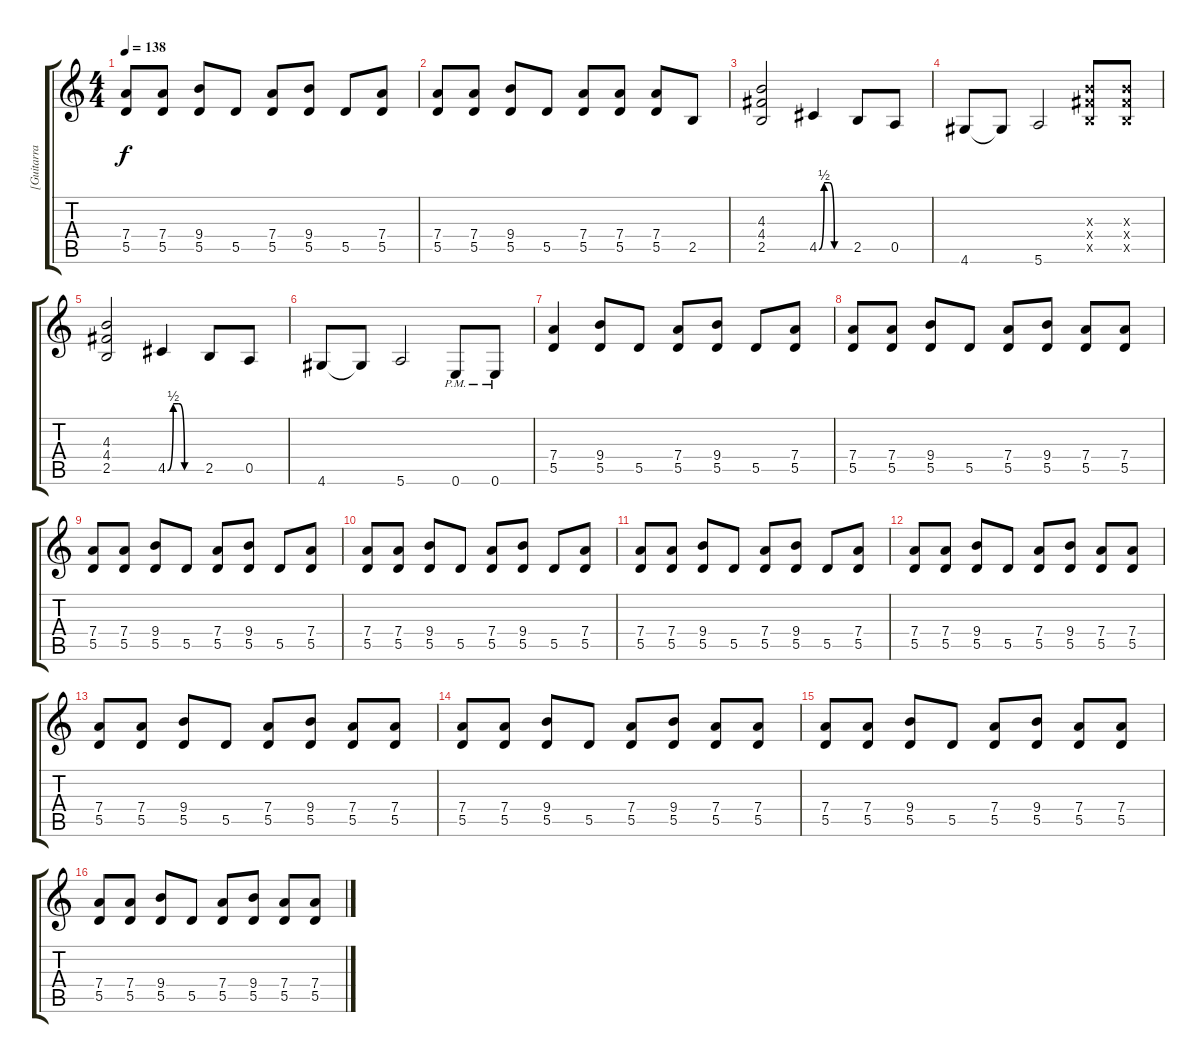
\track ("[Guitarra 2] Brad Whitford" "[Guitarra ") {instrument overdrivenguitar}
\staff {score tabs}
\tuning (E4 B3 G3 D3 A2 E2) {hide}
\ts (4 4)
\tempo 138
\clef g2
\ks c
(7.4 5.5).8{dy f} (7.4 5.5).8 (9.4 5.5).8 5.5.8 (7.4 5.5).8 (9.4 5.5).8 5.5.8 (7.4 5.5).8 |
(7.4 5.5).8 (7.4 5.5).8 (9.4 5.5).8 5.5.8 (7.4 5.5).8 (7.4 5.5).8 (7.4 5.5).8 2.5.8 |
(4.3 4.4 2.5).2 4.5{be (custom 0 0 10 2 20 2 30 0 60 0)}.4 2.5.8 0.5.8 |
4.6.8 4.6{t}.8 5.6.2 (4.3{x} 4.4{x} 2.5{x}).8 (4.3{x} 4.4{x} 2.5{x}).8 |
(4.3 4.4 2.5).2 4.5{be (custom 0 0 10 2 20 2 30 0 60 0)}.4 2.5.8 0.5.8 |
4.6.8 4.6{t}.8 5.6.2 0.6{pm}.8 0.6{pm}.8 |
(7.4 5.5).4 (9.4 5.5).8 5.5.8 (7.4 5.5).8 (9.4 5.5).8 5.5.8 (7.4 5.5).8 |
(7.4 5.5).8 (7.4 5.5).8 (9.4 5.5).8 5.5.8 (7.4 5.5).8 (9.4 5.5).8 (7.4 5.5).8 (7.4 5.5).8 |
(7.4 5.5).8 (7.4 5.5).8 (9.4 5.5).8 5.5.8 (7.4 5.5).8 (9.4 5.5).8 5.5.8 (7.4 5.5).8 |
(7.4 5.5).8 (7.4 5.5).8 (9.4 5.5).8 5.5.8 (7.4 5.5).8 (9.4 5.5).8 5.5.8 (7.4 5.5).8 |
(7.4 5.5).8 (7.4 5.5).8 (9.4 5.5).8 5.5.8 (7.4 5.5).8 (9.4 5.5).8 5.5.8 (7.4 5.5).8 |
(7.4 5.5).8 (7.4 5.5).8 (9.4 5.5).8 5.5.8 (7.4 5.5).8 (9.4 5.5).8 (7.4 5.5).8 (7.4 5.5).8 |
(7.4 5.5).8 (7.4 5.5).8 (9.4 5.5).8 5.5.8 (7.4 5.5).8 (9.4 5.5).8 (7.4 5.5).8 (7.4 5.5).8 |
(7.4 5.5).8 (7.4 5.5).8 (9.4 5.5).8 5.5.8 (7.4 5.5).8 (9.4 5.5).8 (7.4 5.5).8 (7.4 5.5).8 |
(7.4 5.5).8 (7.4 5.5).8 (9.4 5.5).8 5.5.8 (7.4 5.5).8 (9.4 5.5).8 (7.4 5.5).8 (7.4 5.5).8 |
(7.4 5.5).8 (7.4 5.5).8 (9.4 5.5).8 5.5.8 (7.4 5.5).8 (9.4 5.5).8 (7.4 5.5).8 (7.4 5.5).8
